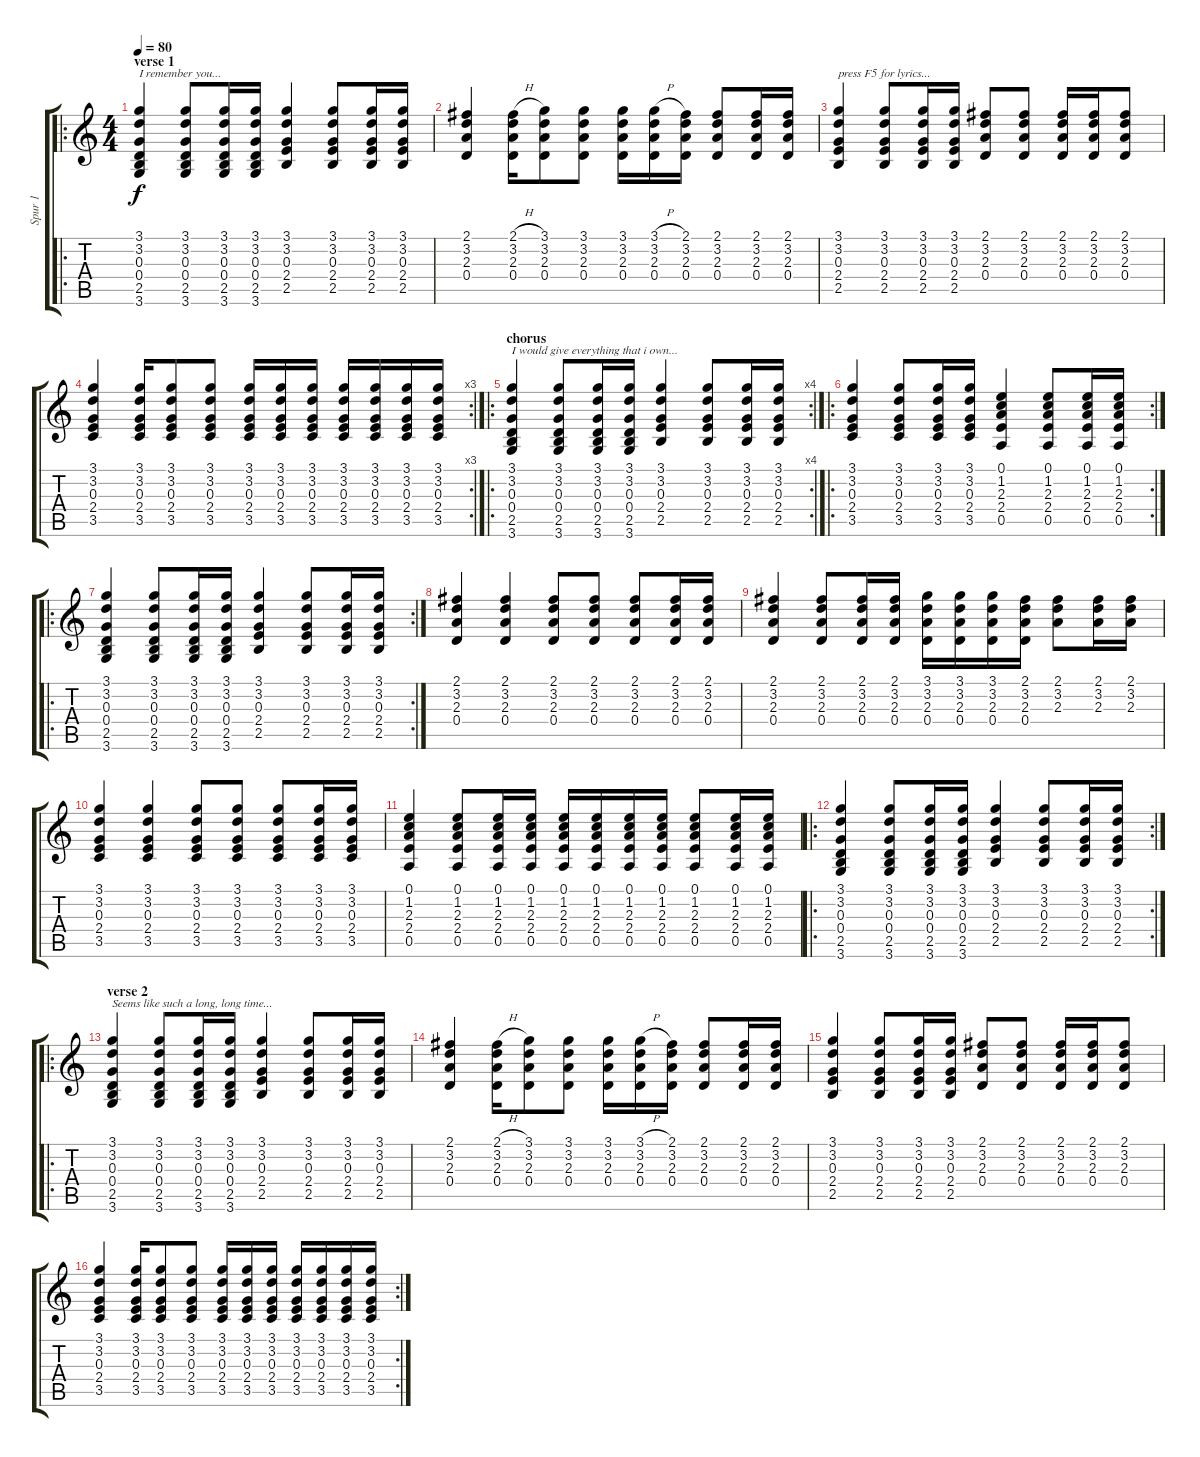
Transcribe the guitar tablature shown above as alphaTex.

\track ("Spur 1" "Spur 1") {instrument acousticguitarsteel}
\staff {score tabs}
\tuning (E4 B3 G3 D3 A2 E2) {hide}
\ro
\ts (4 4)
\section ("" "verse 1")
\tempo 80
\clef g2
\ks c
(3.1 3.2 0.3 0.4 2.5 3.6).4{txt "I remember you..." dy f instrument acousticguitarsteel} (3.1 3.2 0.3 0.4 2.5 3.6).8 (3.1 3.2 0.3 0.4 2.5 3.6).16 (3.1 3.2 0.3 0.4 2.5 3.6).16 (3.1 3.2 0.3 2.4 2.5).4 (3.1 3.2 0.3 2.4 2.5).8 (3.1 3.2 0.3 2.4 2.5).16 (3.1 3.2 0.3 2.4 2.5).16 |
(2.1 3.2 2.3 0.4).4 (2.1{h} 3.2 2.3 0.4).16 (3.1 3.2 2.3 0.4).8 (3.1 3.2 2.3 0.4).8 (3.1 3.2 2.3 0.4).16 (3.1{h} 3.2 2.3 0.4).16 (2.1 3.2 2.3 0.4).16 (2.1 3.2 2.3 0.4).8 (2.1 3.2 2.3 0.4).16 (2.1 3.2 2.3 0.4).16 |
(3.1 3.2 0.3 2.4 2.5).4{txt "press F5 for lyrics..."} (3.1 3.2 0.3 2.4 2.5).8 (3.1 3.2 0.3 2.4 2.5).16 (3.1 3.2 0.3 2.4 2.5).16 (2.1 3.2 2.3 0.4).8 (2.1 3.2 2.3 0.4).8 (2.1 3.2 2.3 0.4).16 (2.1 3.2 2.3 0.4).16 (2.1 3.2 2.3 0.4).8 |
\rc 3
(3.1 3.2 0.3 2.4 3.5).4 (3.1 3.2 0.3 2.4 3.5).16 (3.1 3.2 0.3 2.4 3.5).8 (3.1 3.2 0.3 2.4 3.5).8 (3.1 3.2 0.3 2.4 3.5).16 (3.1 3.2 0.3 2.4 3.5).16 (3.1 3.2 0.3 2.4 3.5).16 (3.1 3.2 0.3 2.4 3.5).16 (3.1 3.2 0.3 2.4 3.5).16 (3.1 3.2 0.3 2.4 3.5).16 (3.1 3.2 0.3 2.4 3.5).16 |
\ro
\rc 4
\section ("" "chorus")
(3.1 3.2 0.3 0.4 2.5 3.6).4{txt "I would give everything that i own..."} (3.1 3.2 0.3 0.4 2.5 3.6).8 (3.1 3.2 0.3 0.4 2.5 3.6).16 (3.1 3.2 0.3 0.4 2.5 3.6).16 (3.1 3.2 0.3 2.4 2.5).4 (3.1 3.2 0.3 2.4 2.5).8 (3.1 3.2 0.3 2.4 2.5).16 (3.1 3.2 0.3 2.4 2.5).16 |
\ro
\rc 2
(3.1 3.2 0.3 2.4 3.5).4 (3.1 3.2 0.3 2.4 3.5).8 (3.1 3.2 0.3 2.4 3.5).16 (3.1 3.2 0.3 2.4 3.5).16 (0.1 1.2 2.3 2.4 0.5).4 (0.1 1.2 2.3 2.4 0.5).8 (0.1 1.2 2.3 2.4 0.5).16 (0.1 1.2 2.3 2.4 0.5).16 |
\ro
\rc 2
(3.1 3.2 0.3 0.4 2.5 3.6).4 (3.1 3.2 0.3 0.4 2.5 3.6).8 (3.1 3.2 0.3 0.4 2.5 3.6).16 (3.1 3.2 0.3 0.4 2.5 3.6).16 (3.1 3.2 0.3 2.4 2.5).4 (3.1 3.2 0.3 2.4 2.5).8 (3.1 3.2 0.3 2.4 2.5).16 (3.1 3.2 0.3 2.4 2.5).16 |
(2.1 3.2 2.3 0.4).4 (2.1 3.2 2.3 0.4).4 (2.1 3.2 2.3 0.4).8 (2.1 3.2 2.3 0.4).8 (2.1 3.2 2.3 0.4).8 (2.1 3.2 2.3 0.4).16 (2.1 3.2 2.3 0.4).16 |
(2.1 3.2 2.3 0.4).4 (2.1 3.2 2.3 0.4).8 (2.1 3.2 2.3 0.4).16 (2.1 3.2 2.3 0.4).16 (3.1 3.2 2.3 0.4).16 (3.1 3.2 2.3 0.4).16 (3.1 3.2 2.3 0.4).16 (2.1 3.2 2.3 0.4).16 (2.1 3.2 2.3).8 (2.1 3.2 2.3).16 (2.1 3.2 2.3).16 |
(3.1 3.2 0.3 2.4 3.5).4 (3.1 3.2 0.3 2.4 3.5).4 (3.1 3.2 0.3 2.4 3.5).8 (3.1 3.2 0.3 2.4 3.5).8 (3.1 3.2 0.3 2.4 3.5).8 (3.1 3.2 0.3 2.4 3.5).16 (3.1 3.2 0.3 2.4 3.5).16 |
(0.1 1.2 2.3 2.4 0.5).4 (0.1 1.2 2.3 2.4 0.5).8 (0.1 1.2 2.3 2.4 0.5).16 (0.1 1.2 2.3 2.4 0.5).16 (0.1 1.2 2.3 2.4 0.5).16 (0.1 1.2 2.3 2.4 0.5).16 (0.1 1.2 2.3 2.4 0.5).16 (0.1 1.2 2.3 2.4 0.5).16 (0.1 1.2 2.3 2.4 0.5).8 (0.1 1.2 2.3 2.4 0.5).16 (0.1 1.2 2.3 2.4 0.5).16 |
\ro
\rc 2
(3.1 3.2 0.3 0.4 2.5 3.6).4 (3.1 3.2 0.3 0.4 2.5 3.6).8 (3.1 3.2 0.3 0.4 2.5 3.6).16 (3.1 3.2 0.3 0.4 2.5 3.6).16 (3.1 3.2 0.3 2.4 2.5).4 (3.1 3.2 0.3 2.4 2.5).8 (3.1 3.2 0.3 2.4 2.5).16 (3.1 3.2 0.3 2.4 2.5).16 |
\ro
\section ("" "verse 2")
(3.1 3.2 0.3 0.4 2.5 3.6).4{txt "Seems like such a long, long time..."} (3.1 3.2 0.3 0.4 2.5 3.6).8 (3.1 3.2 0.3 0.4 2.5 3.6).16 (3.1 3.2 0.3 0.4 2.5 3.6).16 (3.1 3.2 0.3 2.4 2.5).4 (3.1 3.2 0.3 2.4 2.5).8 (3.1 3.2 0.3 2.4 2.5).16 (3.1 3.2 0.3 2.4 2.5).16 |
(2.1 3.2 2.3 0.4).4 (2.1{h} 3.2 2.3 0.4).16 (3.1 3.2 2.3 0.4).8 (3.1 3.2 2.3 0.4).8 (3.1 3.2 2.3 0.4).16 (3.1{h} 3.2 2.3 0.4).16 (2.1 3.2 2.3 0.4).16 (2.1 3.2 2.3 0.4).8 (2.1 3.2 2.3 0.4).16 (2.1 3.2 2.3 0.4).16 |
(3.1 3.2 0.3 2.4 2.5).4 (3.1 3.2 0.3 2.4 2.5).8 (3.1 3.2 0.3 2.4 2.5).16 (3.1 3.2 0.3 2.4 2.5).16 (2.1 3.2 2.3 0.4).8 (2.1 3.2 2.3 0.4).8 (2.1 3.2 2.3 0.4).16 (2.1 3.2 2.3 0.4).16 (2.1 3.2 2.3 0.4).8 |
\rc 2
(3.1 3.2 0.3 2.4 3.5).4 (3.1 3.2 0.3 2.4 3.5).16 (3.1 3.2 0.3 2.4 3.5).8 (3.1 3.2 0.3 2.4 3.5).8 (3.1 3.2 0.3 2.4 3.5).16 (3.1 3.2 0.3 2.4 3.5).16 (3.1 3.2 0.3 2.4 3.5).16 (3.1 3.2 0.3 2.4 3.5).16 (3.1 3.2 0.3 2.4 3.5).16 (3.1 3.2 0.3 2.4 3.5).16 (3.1 3.2 0.3 2.4 3.5).16
